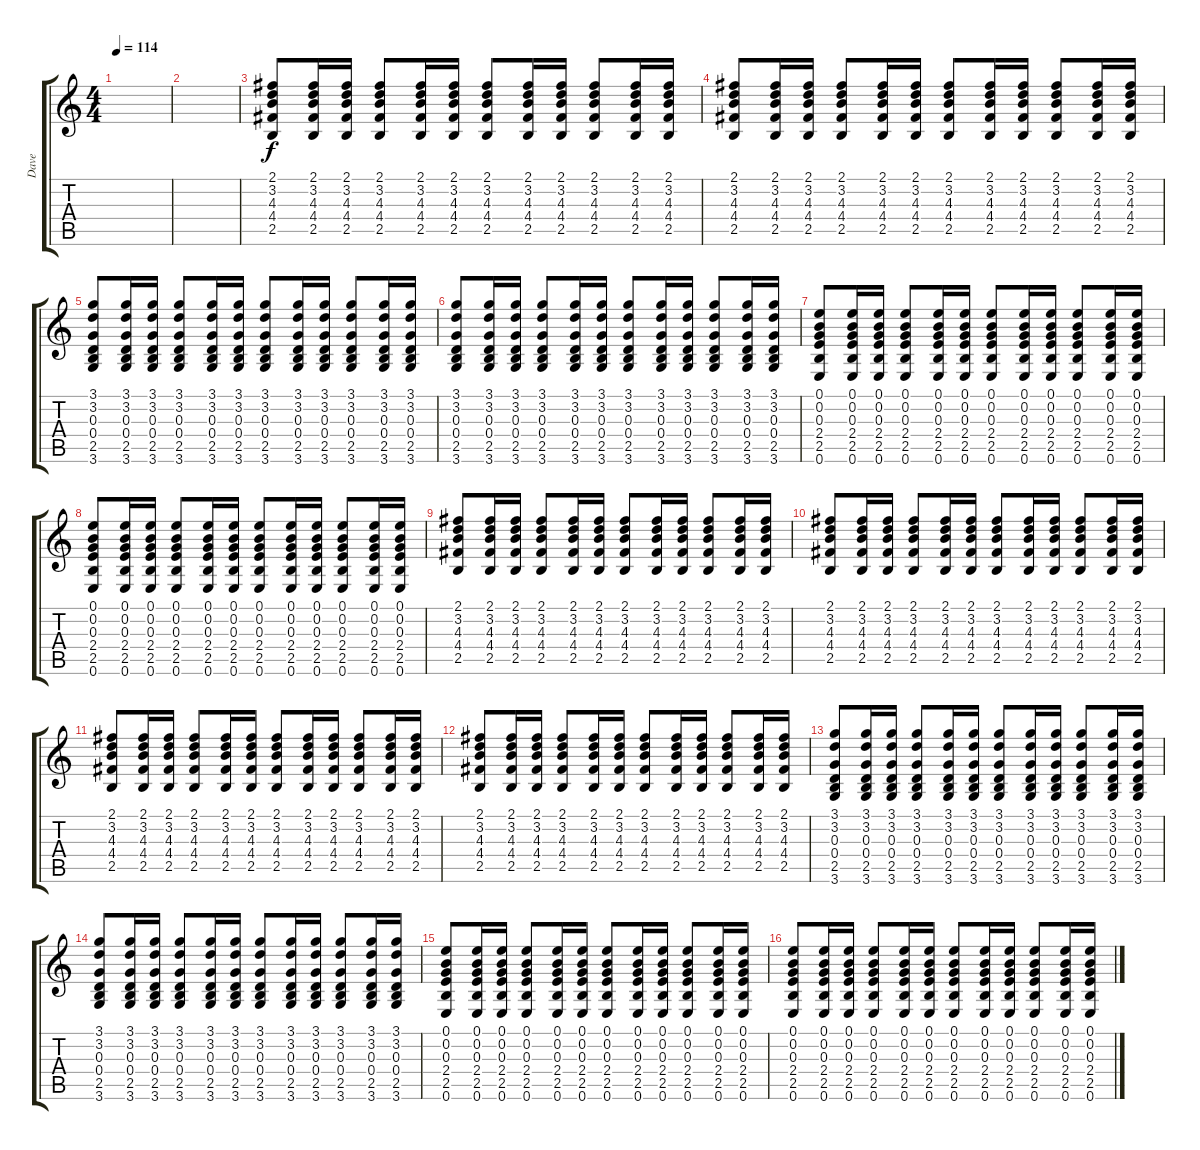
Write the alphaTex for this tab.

\track ("Dave" "Dave") {instrument acousticguitarsteel}
\staff {score tabs}
\tuning (E4 B3 G3 D3 A2 E2) {hide}
\ts (4 4)
\tempo 114
\clef g2
\ks c
|
|
(2.1 3.2 4.3 4.4 2.5).8 (2.1 3.2 4.3 4.4 2.5).16 (2.1 3.2 4.3 4.4 2.5).16 (2.1 3.2 4.3 4.4 2.5).8 (2.1 3.2 4.3 4.4 2.5).16 (2.1 3.2 4.3 4.4 2.5).16 (2.1 3.2 4.3 4.4 2.5).8 (2.1 3.2 4.3 4.4 2.5).16 (2.1 3.2 4.3 4.4 2.5).16 (2.1 3.2 4.3 4.4 2.5).8 (2.1 3.2 4.3 4.4 2.5).16 (2.1 3.2 4.3 4.4 2.5).16 |
(2.1 3.2 4.3 4.4 2.5).8 (2.1 3.2 4.3 4.4 2.5).16 (2.1 3.2 4.3 4.4 2.5).16 (2.1 3.2 4.3 4.4 2.5).8 (2.1 3.2 4.3 4.4 2.5).16 (2.1 3.2 4.3 4.4 2.5).16 (2.1 3.2 4.3 4.4 2.5).8 (2.1 3.2 4.3 4.4 2.5).16 (2.1 3.2 4.3 4.4 2.5).16 (2.1 3.2 4.3 4.4 2.5).8 (2.1 3.2 4.3 4.4 2.5).16 (2.1 3.2 4.3 4.4 2.5).16 |
(3.1 3.2 0.3 0.4 2.5 3.6).8 (3.1 3.2 0.3 0.4 2.5 3.6).16 (3.1 3.2 0.3 0.4 2.5 3.6).16 (3.1 3.2 0.3 0.4 2.5 3.6).8 (3.1 3.2 0.3 0.4 2.5 3.6).16 (3.1 3.2 0.3 0.4 2.5 3.6).16 (3.1 3.2 0.3 0.4 2.5 3.6).8 (3.1 3.2 0.3 0.4 2.5 3.6).16 (3.1 3.2 0.3 0.4 2.5 3.6).16 (3.1 3.2 0.3 0.4 2.5 3.6).8 (3.1 3.2 0.3 0.4 2.5 3.6).16 (3.1 3.2 0.3 0.4 2.5 3.6).16 |
(3.1 3.2 0.3 0.4 2.5 3.6).8 (3.1 3.2 0.3 0.4 2.5 3.6).16 (3.1 3.2 0.3 0.4 2.5 3.6).16 (3.1 3.2 0.3 0.4 2.5 3.6).8 (3.1 3.2 0.3 0.4 2.5 3.6).16 (3.1 3.2 0.3 0.4 2.5 3.6).16 (3.1 3.2 0.3 0.4 2.5 3.6).8 (3.1 3.2 0.3 0.4 2.5 3.6).16 (3.1 3.2 0.3 0.4 2.5 3.6).16 (3.1 3.2 0.3 0.4 2.5 3.6).8 (3.1 3.2 0.3 0.4 2.5 3.6).16 (3.1 3.2 0.3 0.4 2.5 3.6).16 |
(0.1 0.2 0.3 2.4 2.5 0.6).8 (0.1 0.2 0.3 2.4 2.5 0.6).16 (0.1 0.2 0.3 2.4 2.5 0.6).16 (0.1 0.2 0.3 2.4 2.5 0.6).8 (0.1 0.2 0.3 2.4 2.5 0.6).16 (0.1 0.2 0.3 2.4 2.5 0.6).16 (0.1 0.2 0.3 2.4 2.5 0.6).8 (0.1 0.2 0.3 2.4 2.5 0.6).16 (0.1 0.2 0.3 2.4 2.5 0.6).16 (0.1 0.2 0.3 2.4 2.5 0.6).8 (0.1 0.2 0.3 2.4 2.5 0.6).16 (0.1 0.2 0.3 2.4 2.5 0.6).16 |
(0.1 0.2 0.3 2.4 2.5 0.6).8 (0.1 0.2 0.3 2.4 2.5 0.6).16 (0.1 0.2 0.3 2.4 2.5 0.6).16 (0.1 0.2 0.3 2.4 2.5 0.6).8 (0.1 0.2 0.3 2.4 2.5 0.6).16 (0.1 0.2 0.3 2.4 2.5 0.6).16 (0.1 0.2 0.3 2.4 2.5 0.6).8 (0.1 0.2 0.3 2.4 2.5 0.6).16 (0.1 0.2 0.3 2.4 2.5 0.6).16 (0.1 0.2 0.3 2.4 2.5 0.6).8 (0.1 0.2 0.3 2.4 2.5 0.6).16 (0.1 0.2 0.3 2.4 2.5 0.6).16 |
(2.1 3.2 4.3 4.4 2.5).8 (2.1 3.2 4.3 4.4 2.5).16 (2.1 3.2 4.3 4.4 2.5).16 (2.1 3.2 4.3 4.4 2.5).8 (2.1 3.2 4.3 4.4 2.5).16 (2.1 3.2 4.3 4.4 2.5).16 (2.1 3.2 4.3 4.4 2.5).8 (2.1 3.2 4.3 4.4 2.5).16 (2.1 3.2 4.3 4.4 2.5).16 (2.1 3.2 4.3 4.4 2.5).8 (2.1 3.2 4.3 4.4 2.5).16 (2.1 3.2 4.3 4.4 2.5).16 |
(2.1 3.2 4.3 4.4 2.5).8 (2.1 3.2 4.3 4.4 2.5).16 (2.1 3.2 4.3 4.4 2.5).16 (2.1 3.2 4.3 4.4 2.5).8 (2.1 3.2 4.3 4.4 2.5).16 (2.1 3.2 4.3 4.4 2.5).16 (2.1 3.2 4.3 4.4 2.5).8 (2.1 3.2 4.3 4.4 2.5).16 (2.1 3.2 4.3 4.4 2.5).16 (2.1 3.2 4.3 4.4 2.5).8 (2.1 3.2 4.3 4.4 2.5).16 (2.1 3.2 4.3 4.4 2.5).16 |
(2.1 3.2 4.3 4.4 2.5).8 (2.1 3.2 4.3 4.4 2.5).16 (2.1 3.2 4.3 4.4 2.5).16 (2.1 3.2 4.3 4.4 2.5).8 (2.1 3.2 4.3 4.4 2.5).16 (2.1 3.2 4.3 4.4 2.5).16 (2.1 3.2 4.3 4.4 2.5).8 (2.1 3.2 4.3 4.4 2.5).16 (2.1 3.2 4.3 4.4 2.5).16 (2.1 3.2 4.3 4.4 2.5).8 (2.1 3.2 4.3 4.4 2.5).16 (2.1 3.2 4.3 4.4 2.5).16 |
(2.1 3.2 4.3 4.4 2.5).8 (2.1 3.2 4.3 4.4 2.5).16 (2.1 3.2 4.3 4.4 2.5).16 (2.1 3.2 4.3 4.4 2.5).8 (2.1 3.2 4.3 4.4 2.5).16 (2.1 3.2 4.3 4.4 2.5).16 (2.1 3.2 4.3 4.4 2.5).8 (2.1 3.2 4.3 4.4 2.5).16 (2.1 3.2 4.3 4.4 2.5).16 (2.1 3.2 4.3 4.4 2.5).8 (2.1 3.2 4.3 4.4 2.5).16 (2.1 3.2 4.3 4.4 2.5).16 |
(3.1 3.2 0.3 0.4 2.5 3.6).8 (3.1 3.2 0.3 0.4 2.5 3.6).16 (3.1 3.2 0.3 0.4 2.5 3.6).16 (3.1 3.2 0.3 0.4 2.5 3.6).8 (3.1 3.2 0.3 0.4 2.5 3.6).16 (3.1 3.2 0.3 0.4 2.5 3.6).16 (3.1 3.2 0.3 0.4 2.5 3.6).8 (3.1 3.2 0.3 0.4 2.5 3.6).16 (3.1 3.2 0.3 0.4 2.5 3.6).16 (3.1 3.2 0.3 0.4 2.5 3.6).8 (3.1 3.2 0.3 0.4 2.5 3.6).16 (3.1 3.2 0.3 0.4 2.5 3.6).16 |
(3.1 3.2 0.3 0.4 2.5 3.6).8 (3.1 3.2 0.3 0.4 2.5 3.6).16 (3.1 3.2 0.3 0.4 2.5 3.6).16 (3.1 3.2 0.3 0.4 2.5 3.6).8 (3.1 3.2 0.3 0.4 2.5 3.6).16 (3.1 3.2 0.3 0.4 2.5 3.6).16 (3.1 3.2 0.3 0.4 2.5 3.6).8 (3.1 3.2 0.3 0.4 2.5 3.6).16 (3.1 3.2 0.3 0.4 2.5 3.6).16 (3.1 3.2 0.3 0.4 2.5 3.6).8 (3.1 3.2 0.3 0.4 2.5 3.6).16 (3.1 3.2 0.3 0.4 2.5 3.6).16 |
(0.1 0.2 0.3 2.4 2.5 0.6).8 (0.1 0.2 0.3 2.4 2.5 0.6).16 (0.1 0.2 0.3 2.4 2.5 0.6).16 (0.1 0.2 0.3 2.4 2.5 0.6).8 (0.1 0.2 0.3 2.4 2.5 0.6).16 (0.1 0.2 0.3 2.4 2.5 0.6).16 (0.1 0.2 0.3 2.4 2.5 0.6).8 (0.1 0.2 0.3 2.4 2.5 0.6).16 (0.1 0.2 0.3 2.4 2.5 0.6).16 (0.1 0.2 0.3 2.4 2.5 0.6).8 (0.1 0.2 0.3 2.4 2.5 0.6).16 (0.1 0.2 0.3 2.4 2.5 0.6).16 |
(0.1 0.2 0.3 2.4 2.5 0.6).8 (0.1 0.2 0.3 2.4 2.5 0.6).16 (0.1 0.2 0.3 2.4 2.5 0.6).16 (0.1 0.2 0.3 2.4 2.5 0.6).8 (0.1 0.2 0.3 2.4 2.5 0.6).16 (0.1 0.2 0.3 2.4 2.5 0.6).16 (0.1 0.2 0.3 2.4 2.5 0.6).8 (0.1 0.2 0.3 2.4 2.5 0.6).16 (0.1 0.2 0.3 2.4 2.5 0.6).16 (0.1 0.2 0.3 2.4 2.5 0.6).8 (0.1 0.2 0.3 2.4 2.5 0.6).16 (0.1 0.2 0.3 2.4 2.5 0.6).16
